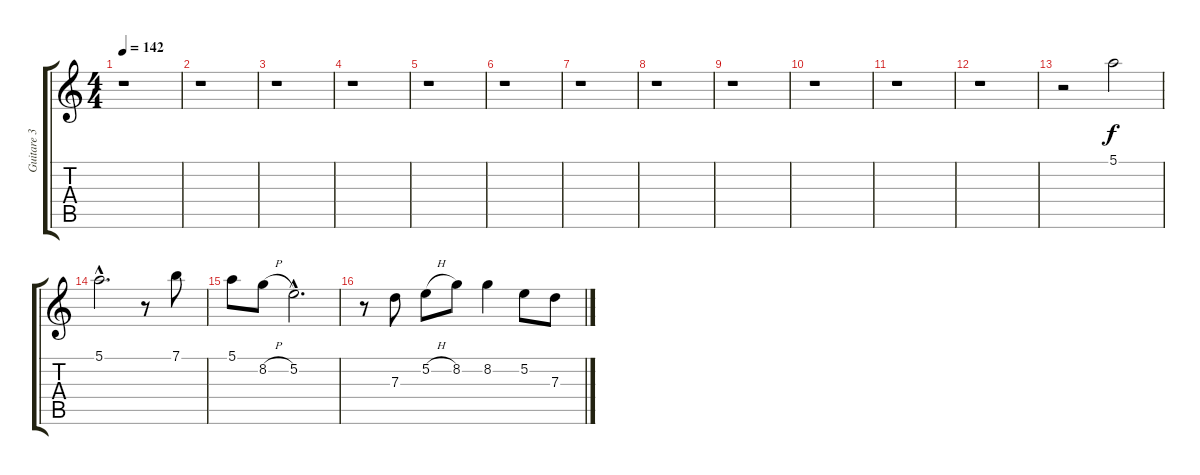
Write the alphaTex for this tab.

\track ("Guitare 3" "Guitare 3") {instrument overdrivenguitar}
\staff {score tabs}
\tuning (E4 B3 G3 D3 A2 E2) {hide}
\ts (4 4)
\tempo 142
\clef g2
\ks c
r.1{dy f} |
r.1 |
r.1 |
r.1 |
r.1 |
r.1 |
r.1 |
r.1 |
r.1 |
r.1 |
r.1 |
r.1 |
r.2 5.1.2 |
5.1{hac}.2{d} r.8 7.1.8 |
5.1.8 8.2{h}.8 5.2{hac}.2{d} |
r.8 7.3.8 5.2{h}.8 8.2.8 8.2.4 5.2.8 7.3{ss}.8
